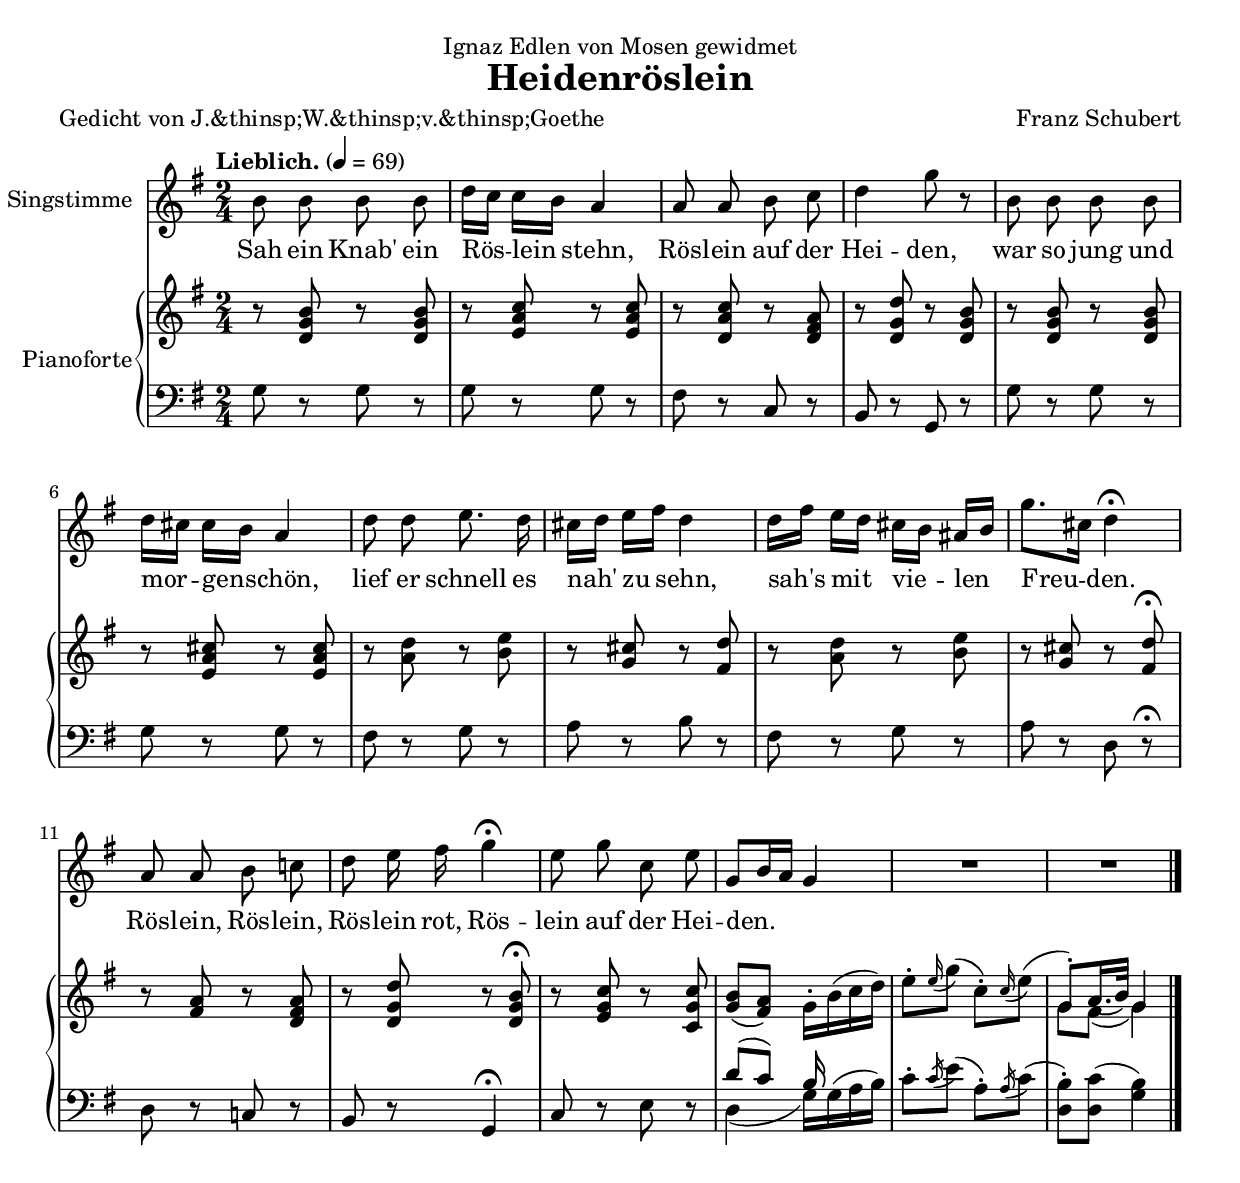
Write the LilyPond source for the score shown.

\version "2.15.39"

\header {
  title = "Heidenröslein"
  composer = "Franz Schubert"
  dedication = "Ignaz Edlen von Mosen gewidmet"
  poet = "Gedicht von J.&thinsp;W.&thinsp;v.&thinsp;Goethe"
}

global = {
  \key g \major
  \time 2/4
  \tempo "Lieblich." 4 = 69
}

melody = \relative f' {
  \global
  \clef treble
  \autoBeamOff

  b8 b b b
  d16[ c] c[ b] a4
  a8 a b c
  d4 g8 r
  b,8 b b b 
  d16[ cis] cis[ b] a4
  d8 d e8. d16
  cis16[ d] e[ fis] d4
  d16[ fis] e[ d] cis[ b] ais[ b] 
  g'8.[ cis,16] d4\fermata
  a8 a b c!
  d e16 fis g4\fermata
  e8 g c, e
  g,[ b16 a] g4 
  R2 * 2
  \bar "|."
}

text = \lyricmode {
  Sah ein Knab' ein
  Rös -- lein stehn,
  Rös -- lein auf der
  Hei -- den,
  war so jung und
  mor -- gen -- schön,
  lief er schnell es
  nah' zu sehn,
  sah's mit vie -- len
  Freu -- den.
  Rös -- lein, Rös -- lein, Rös -- lein rot,
  Rös -- lein auf der Hei -- den.
}


% Help for Frescobaldi
%%master: Heidenroeslein.ly


upper = \relative d' {
  \global
  \clef treble
    
  r8 <d g b> r q | %1
  r8 <e a c> r q | %2
  r8 <d a' c> r <d fis a> | %3
  r8 <d g d'> r <d g b> | %4
  r8 <d g b> r q | %5
  r8 <e a cis> r q | %6
  r8 <a d> r <b e> | %7
  r8 <g cis> r <fis d'> | %8
  r8 <a d> r <b e> | %9
  r8 <g cis> r <fis d'>\fermata | %10
  r8 <fis a> r <d fis a> | %11
  r8 <d g d'> r <d g b>\fermata | %12
  r8 <e g c> r <c g' c> | %13
  <g'~ b>8( <fis a>) g16-. b( c d) | %14
  e8-. \appoggiatura e16 g8( c,-.) \appoggiatura c16 e8( | %15
  <<
    {
      g,^.) a16.( b32) g4
    }
    \new Voice {
      \voiceTwo
      g8 fis( g4)
    }
  >>
  \bar "|."
}

lower = \relative c' {
  \global
  \clef bass
  
  g8 r8 g8 r8 | %1
  g8 r8 g8 r8 | %2
  fis8 r8 c8 r8 | %3
  b8 r8 g8 r8 | %4
  g'8 r8 g8 r8 | %5
  g8 r8 g8 r8 | %6
  fis8 r8 g8 r8 | %7
  a8 r8 b8 r8 | %8
  fis8 r8 g8 r8 | %9
  a8 r8 d,8 r8\fermata | %10
  d8 r8 c!8 r8 | %11
  b8 r8 g4\fermata | %12
  c8 r8 e8 r8 | %13
  <<
    {
      \voiceTwo
      d4( g16)
    }
    \new Voice {
      \voiceOne
      d'8( c) b16
    }
  >>
    \oneVoice
    g16( a b) | %14
  c8-. \acciaccatura c16 e8( a,-.) \acciaccatura a16 c8( | %15
  <d, b'>8-.) <d c'>( <g b>4)
}


\score {
  <<
    \new Voice = "mel" { 
        \set Staff.instrumentName = "Singstimme"
        \melody 
    }
    \new Lyrics \lyricsto mel \text
    \new PianoStaff <<
      \set PianoStaff.instrumentName = "Pianoforte"
      \new Staff = "upper" \upper
      \new Staff = "lower" \lower
    >>
  >>
  \layout {
    
  }
  \midi { }
}

